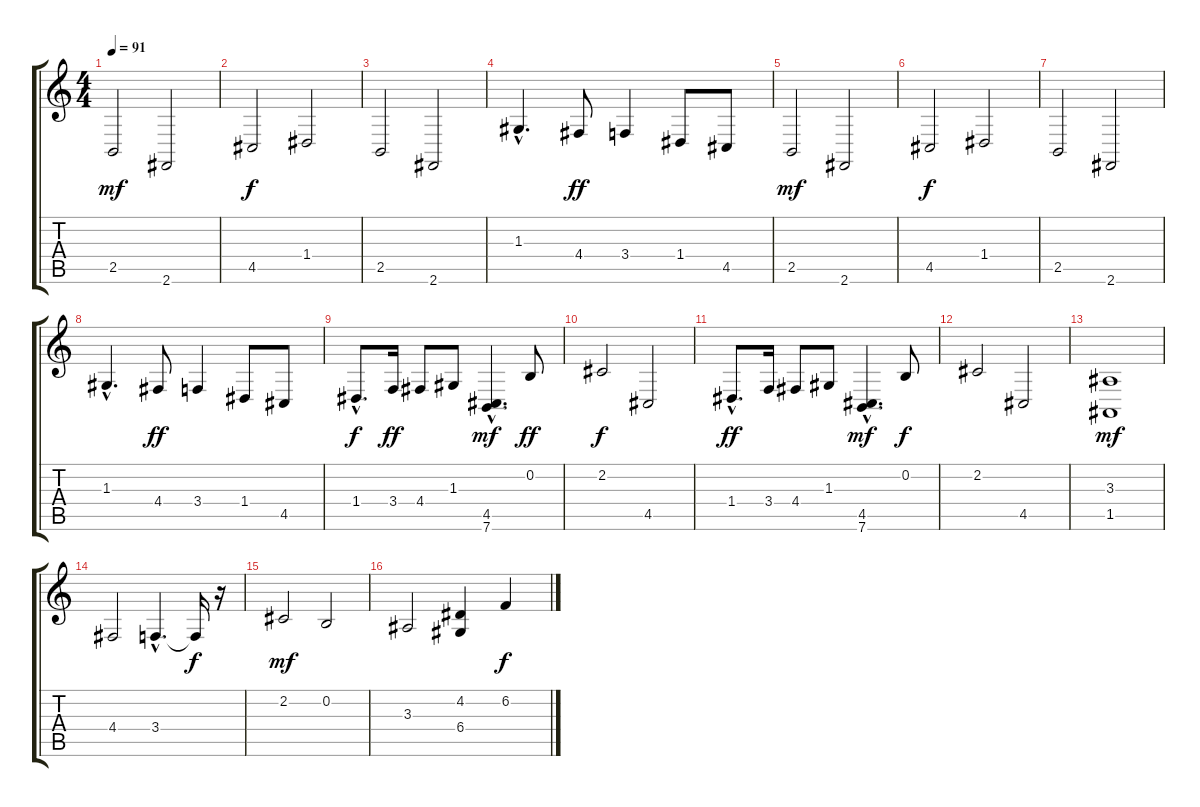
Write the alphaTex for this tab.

\track "" {instrument stringensemble2}
\staff {score tabs}
\tuning (E4 B3 G3 D3 A2 E2) {hide}
\ts (4 4)
\tempo 91
\clef g2
\ks c
2.5.2{dy mf} 2.6.2 |
4.5.2{dy f} 1.4.2 |
2.5.2 2.6.2 |
1.3{hac}.4{d} 4.4.8{dy ff} 3.4.4 1.4.8 4.5.8 |
2.5.2{dy mf} 2.6.2 |
4.5.2{dy f} 1.4.2 |
2.5.2 2.6.2 |
1.3{hac}.4{d} 4.4.8{dy ff} 3.4.4 1.4.8 4.5.8 |
1.4{hac}.8{d dy f} 3.4.16{dy ff} 4.4.8 1.3.8 (4.5{hac} 7.6).4{d dy mf} 0.2.8{dy ff} |
2.2.2{dy f} 4.5.2 |
1.4{hac}.8{d dy ff} 3.4.16 4.4.8 1.3.8 (4.5{hac} 7.6).4{d dy mf} 0.2.8{dy f} |
2.2.2 4.5.2 |
(3.3 1.5).1{dy mf} |
4.4.2 3.4{hac}.4{d} 3.4{t}.16{dy f} r.16 |
2.2.2{dy mf} 0.2.2 |
3.3.2 (4.2 6.4).4 6.2.4{dy f}
